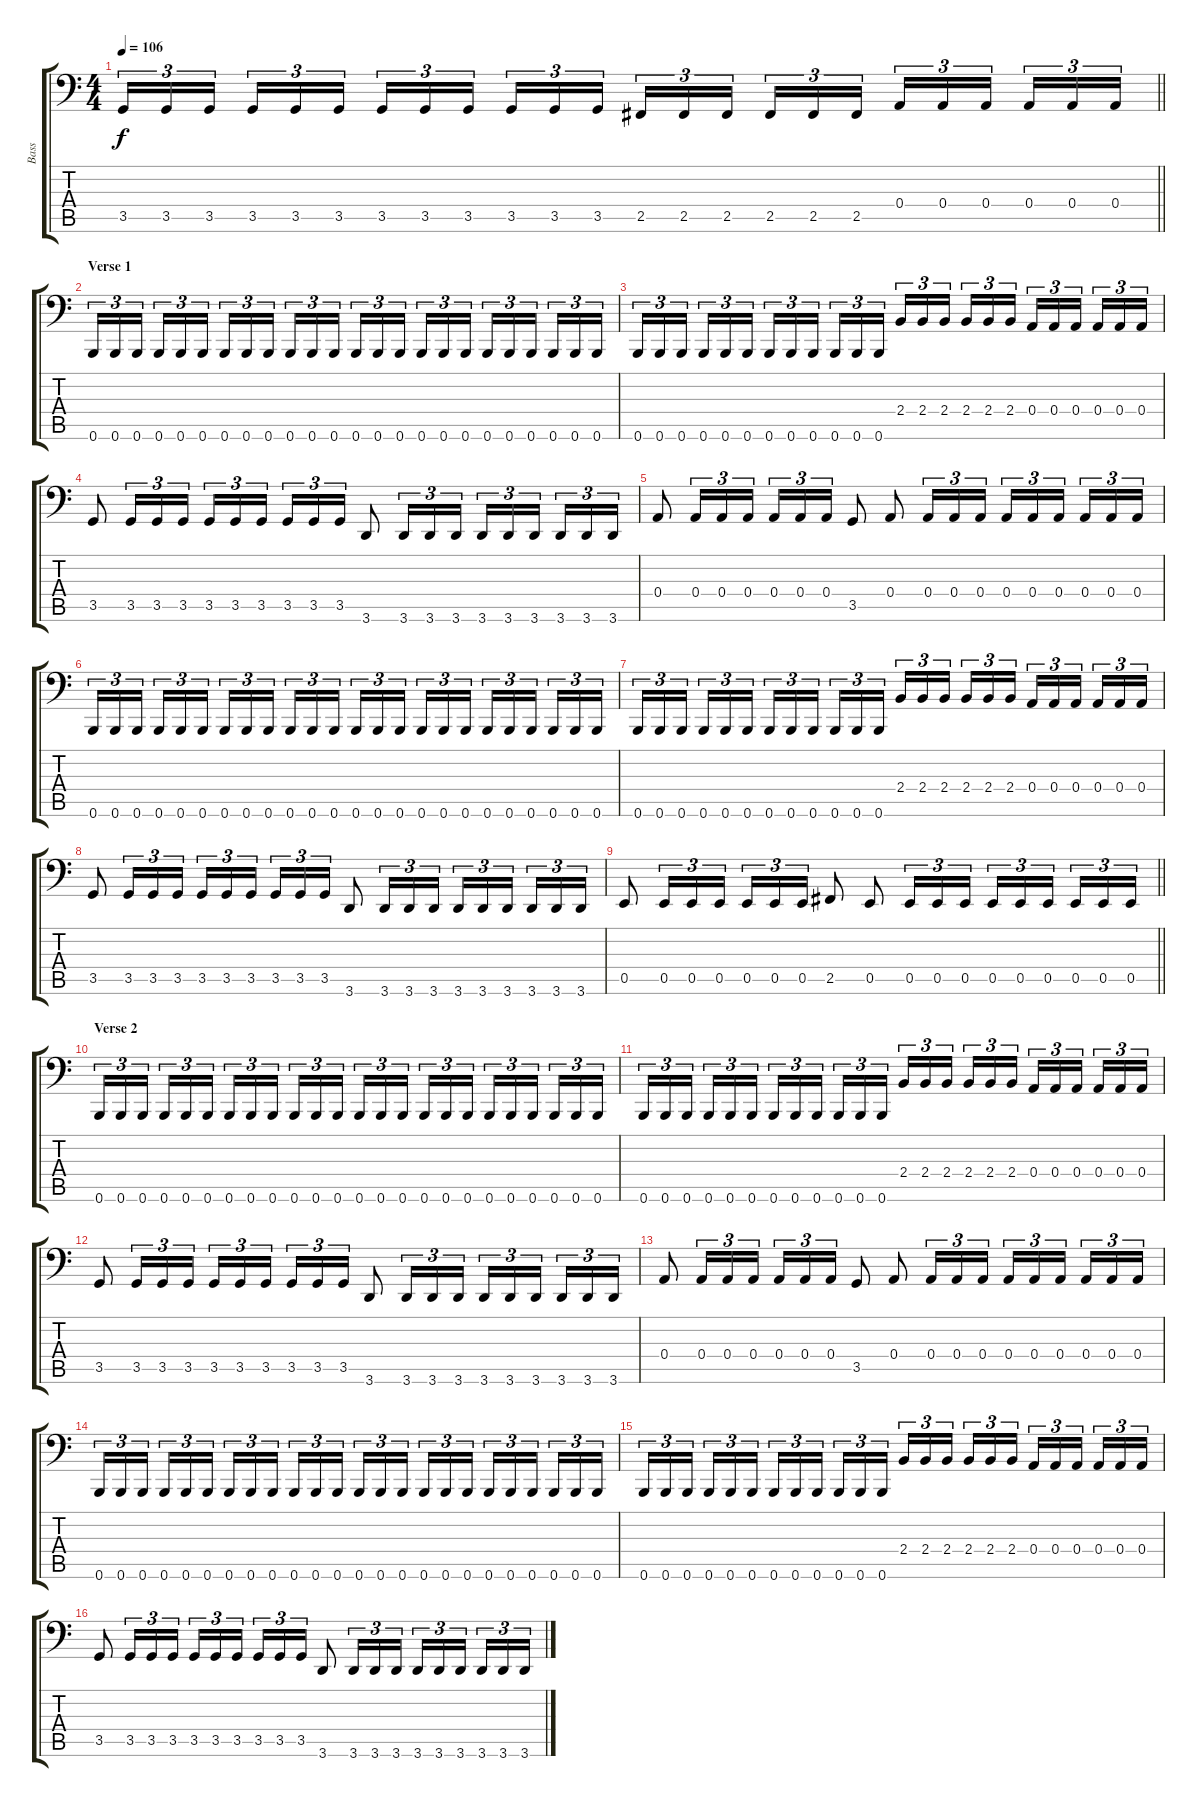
\track ("Bass" "Bass") {instrument electricbassfinger}
\staff {score tabs}
\tuning (C3 G2 D2 A1 E1 B0) {hide}
\ts (4 4)
\tempo 106
\clef f4
\barLineRight lightlight
\ks c
3.5.16{tu (3 2) dy f} 3.5.16{tu (3 2)} 3.5.16{tu (3 2)} 3.5.16{tu (3 2)} 3.5.16{tu (3 2)} 3.5.16{tu (3 2)} 3.5.16{tu (3 2)} 3.5.16{tu (3 2)} 3.5.16{tu (3 2)} 3.5.16{tu (3 2)} 3.5.16{tu (3 2)} 3.5.16{tu (3 2)} 2.5.16{tu (3 2)} 2.5.16{tu (3 2)} 2.5.16{tu (3 2)} 2.5.16{tu (3 2)} 2.5.16{tu (3 2)} 2.5.16{tu (3 2)} 0.4.16{tu (3 2)} 0.4.16{tu (3 2)} 0.4.16{tu (3 2)} 0.4.16{tu (3 2)} 0.4.16{tu (3 2)} 0.4.16{tu (3 2)} |
\section ("" "Verse 1")
0.6.16{tu (3 2)} 0.6.16{tu (3 2)} 0.6.16{tu (3 2)} 0.6.16{tu (3 2)} 0.6.16{tu (3 2)} 0.6.16{tu (3 2)} 0.6.16{tu (3 2)} 0.6.16{tu (3 2)} 0.6.16{tu (3 2)} 0.6.16{tu (3 2)} 0.6.16{tu (3 2)} 0.6.16{tu (3 2)} 0.6.16{tu (3 2)} 0.6.16{tu (3 2)} 0.6.16{tu (3 2)} 0.6.16{tu (3 2)} 0.6.16{tu (3 2)} 0.6.16{tu (3 2)} 0.6.16{tu (3 2)} 0.6.16{tu (3 2)} 0.6.16{tu (3 2)} 0.6.16{tu (3 2)} 0.6.16{tu (3 2)} 0.6.16{tu (3 2)} |
0.6.16{tu (3 2)} 0.6.16{tu (3 2)} 0.6.16{tu (3 2)} 0.6.16{tu (3 2)} 0.6.16{tu (3 2)} 0.6.16{tu (3 2)} 0.6.16{tu (3 2)} 0.6.16{tu (3 2)} 0.6.16{tu (3 2)} 0.6.16{tu (3 2)} 0.6.16{tu (3 2)} 0.6.16{tu (3 2)} 2.4.16{tu (3 2)} 2.4.16{tu (3 2)} 2.4.16{tu (3 2)} 2.4.16{tu (3 2)} 2.4.16{tu (3 2)} 2.4.16{tu (3 2)} 0.4.16{tu (3 2)} 0.4.16{tu (3 2)} 0.4.16{tu (3 2)} 0.4.16{tu (3 2)} 0.4.16{tu (3 2)} 0.4.16{tu (3 2)} |
3.5.8 3.5.16{tu (3 2)} 3.5.16{tu (3 2)} 3.5.16{tu (3 2)} 3.5.16{tu (3 2)} 3.5.16{tu (3 2)} 3.5.16{tu (3 2)} 3.5.16{tu (3 2)} 3.5.16{tu (3 2)} 3.5.16{tu (3 2)} 3.6.8 3.6.16{tu (3 2)} 3.6.16{tu (3 2)} 3.6.16{tu (3 2)} 3.6.16{tu (3 2)} 3.6.16{tu (3 2)} 3.6.16{tu (3 2)} 3.6.16{tu (3 2)} 3.6.16{tu (3 2)} 3.6.16{tu (3 2)} |
0.4.8 0.4.16{tu (3 2)} 0.4.16{tu (3 2)} 0.4.16{tu (3 2)} 0.4.16{tu (3 2)} 0.4.16{tu (3 2)} 0.4.16{tu (3 2)} 3.5.8 0.4.8 0.4.16{tu (3 2)} 0.4.16{tu (3 2)} 0.4.16{tu (3 2)} 0.4.16{tu (3 2)} 0.4.16{tu (3 2)} 0.4.16{tu (3 2)} 0.4.16{tu (3 2)} 0.4.16{tu (3 2)} 0.4.16{tu (3 2)} |
0.6.16{tu (3 2)} 0.6.16{tu (3 2)} 0.6.16{tu (3 2)} 0.6.16{tu (3 2)} 0.6.16{tu (3 2)} 0.6.16{tu (3 2)} 0.6.16{tu (3 2)} 0.6.16{tu (3 2)} 0.6.16{tu (3 2)} 0.6.16{tu (3 2)} 0.6.16{tu (3 2)} 0.6.16{tu (3 2)} 0.6.16{tu (3 2)} 0.6.16{tu (3 2)} 0.6.16{tu (3 2)} 0.6.16{tu (3 2)} 0.6.16{tu (3 2)} 0.6.16{tu (3 2)} 0.6.16{tu (3 2)} 0.6.16{tu (3 2)} 0.6.16{tu (3 2)} 0.6.16{tu (3 2)} 0.6.16{tu (3 2)} 0.6.16{tu (3 2)} |
0.6.16{tu (3 2)} 0.6.16{tu (3 2)} 0.6.16{tu (3 2)} 0.6.16{tu (3 2)} 0.6.16{tu (3 2)} 0.6.16{tu (3 2)} 0.6.16{tu (3 2)} 0.6.16{tu (3 2)} 0.6.16{tu (3 2)} 0.6.16{tu (3 2)} 0.6.16{tu (3 2)} 0.6.16{tu (3 2)} 2.4.16{tu (3 2)} 2.4.16{tu (3 2)} 2.4.16{tu (3 2)} 2.4.16{tu (3 2)} 2.4.16{tu (3 2)} 2.4.16{tu (3 2)} 0.4.16{tu (3 2)} 0.4.16{tu (3 2)} 0.4.16{tu (3 2)} 0.4.16{tu (3 2)} 0.4.16{tu (3 2)} 0.4.16{tu (3 2)} |
3.5.8 3.5.16{tu (3 2)} 3.5.16{tu (3 2)} 3.5.16{tu (3 2)} 3.5.16{tu (3 2)} 3.5.16{tu (3 2)} 3.5.16{tu (3 2)} 3.5.16{tu (3 2)} 3.5.16{tu (3 2)} 3.5.16{tu (3 2)} 3.6.8 3.6.16{tu (3 2)} 3.6.16{tu (3 2)} 3.6.16{tu (3 2)} 3.6.16{tu (3 2)} 3.6.16{tu (3 2)} 3.6.16{tu (3 2)} 3.6.16{tu (3 2)} 3.6.16{tu (3 2)} 3.6.16{tu (3 2)} |
\barLineRight lightlight
0.5.8 0.5.16{tu (3 2)} 0.5.16{tu (3 2)} 0.5.16{tu (3 2)} 0.5.16{tu (3 2)} 0.5.16{tu (3 2)} 0.5.16{tu (3 2)} 2.5.8 0.5.8 0.5.16{tu (3 2)} 0.5.16{tu (3 2)} 0.5.16{tu (3 2)} 0.5.16{tu (3 2)} 0.5.16{tu (3 2)} 0.5.16{tu (3 2)} 0.5.16{tu (3 2)} 0.5.16{tu (3 2)} 0.5.16{tu (3 2)} |
\section ("" "Verse 2")
0.6.16{tu (3 2)} 0.6.16{tu (3 2)} 0.6.16{tu (3 2)} 0.6.16{tu (3 2)} 0.6.16{tu (3 2)} 0.6.16{tu (3 2)} 0.6.16{tu (3 2)} 0.6.16{tu (3 2)} 0.6.16{tu (3 2)} 0.6.16{tu (3 2)} 0.6.16{tu (3 2)} 0.6.16{tu (3 2)} 0.6.16{tu (3 2)} 0.6.16{tu (3 2)} 0.6.16{tu (3 2)} 0.6.16{tu (3 2)} 0.6.16{tu (3 2)} 0.6.16{tu (3 2)} 0.6.16{tu (3 2)} 0.6.16{tu (3 2)} 0.6.16{tu (3 2)} 0.6.16{tu (3 2)} 0.6.16{tu (3 2)} 0.6.16{tu (3 2)} |
0.6.16{tu (3 2)} 0.6.16{tu (3 2)} 0.6.16{tu (3 2)} 0.6.16{tu (3 2)} 0.6.16{tu (3 2)} 0.6.16{tu (3 2)} 0.6.16{tu (3 2)} 0.6.16{tu (3 2)} 0.6.16{tu (3 2)} 0.6.16{tu (3 2)} 0.6.16{tu (3 2)} 0.6.16{tu (3 2)} 2.4.16{tu (3 2)} 2.4.16{tu (3 2)} 2.4.16{tu (3 2)} 2.4.16{tu (3 2)} 2.4.16{tu (3 2)} 2.4.16{tu (3 2)} 0.4.16{tu (3 2)} 0.4.16{tu (3 2)} 0.4.16{tu (3 2)} 0.4.16{tu (3 2)} 0.4.16{tu (3 2)} 0.4.16{tu (3 2)} |
3.5.8 3.5.16{tu (3 2)} 3.5.16{tu (3 2)} 3.5.16{tu (3 2)} 3.5.16{tu (3 2)} 3.5.16{tu (3 2)} 3.5.16{tu (3 2)} 3.5.16{tu (3 2)} 3.5.16{tu (3 2)} 3.5.16{tu (3 2)} 3.6.8 3.6.16{tu (3 2)} 3.6.16{tu (3 2)} 3.6.16{tu (3 2)} 3.6.16{tu (3 2)} 3.6.16{tu (3 2)} 3.6.16{tu (3 2)} 3.6.16{tu (3 2)} 3.6.16{tu (3 2)} 3.6.16{tu (3 2)} |
0.4.8 0.4.16{tu (3 2)} 0.4.16{tu (3 2)} 0.4.16{tu (3 2)} 0.4.16{tu (3 2)} 0.4.16{tu (3 2)} 0.4.16{tu (3 2)} 3.5.8 0.4.8 0.4.16{tu (3 2)} 0.4.16{tu (3 2)} 0.4.16{tu (3 2)} 0.4.16{tu (3 2)} 0.4.16{tu (3 2)} 0.4.16{tu (3 2)} 0.4.16{tu (3 2)} 0.4.16{tu (3 2)} 0.4.16{tu (3 2)} |
0.6.16{tu (3 2)} 0.6.16{tu (3 2)} 0.6.16{tu (3 2)} 0.6.16{tu (3 2)} 0.6.16{tu (3 2)} 0.6.16{tu (3 2)} 0.6.16{tu (3 2)} 0.6.16{tu (3 2)} 0.6.16{tu (3 2)} 0.6.16{tu (3 2)} 0.6.16{tu (3 2)} 0.6.16{tu (3 2)} 0.6.16{tu (3 2)} 0.6.16{tu (3 2)} 0.6.16{tu (3 2)} 0.6.16{tu (3 2)} 0.6.16{tu (3 2)} 0.6.16{tu (3 2)} 0.6.16{tu (3 2)} 0.6.16{tu (3 2)} 0.6.16{tu (3 2)} 0.6.16{tu (3 2)} 0.6.16{tu (3 2)} 0.6.16{tu (3 2)} |
0.6.16{tu (3 2)} 0.6.16{tu (3 2)} 0.6.16{tu (3 2)} 0.6.16{tu (3 2)} 0.6.16{tu (3 2)} 0.6.16{tu (3 2)} 0.6.16{tu (3 2)} 0.6.16{tu (3 2)} 0.6.16{tu (3 2)} 0.6.16{tu (3 2)} 0.6.16{tu (3 2)} 0.6.16{tu (3 2)} 2.4.16{tu (3 2)} 2.4.16{tu (3 2)} 2.4.16{tu (3 2)} 2.4.16{tu (3 2)} 2.4.16{tu (3 2)} 2.4.16{tu (3 2)} 0.4.16{tu (3 2)} 0.4.16{tu (3 2)} 0.4.16{tu (3 2)} 0.4.16{tu (3 2)} 0.4.16{tu (3 2)} 0.4.16{tu (3 2)} |
3.5.8 3.5.16{tu (3 2)} 3.5.16{tu (3 2)} 3.5.16{tu (3 2)} 3.5.16{tu (3 2)} 3.5.16{tu (3 2)} 3.5.16{tu (3 2)} 3.5.16{tu (3 2)} 3.5.16{tu (3 2)} 3.5.16{tu (3 2)} 3.6.8 3.6.16{tu (3 2)} 3.6.16{tu (3 2)} 3.6.16{tu (3 2)} 3.6.16{tu (3 2)} 3.6.16{tu (3 2)} 3.6.16{tu (3 2)} 3.6.16{tu (3 2)} 3.6.16{tu (3 2)} 3.6.16{tu (3 2)}
